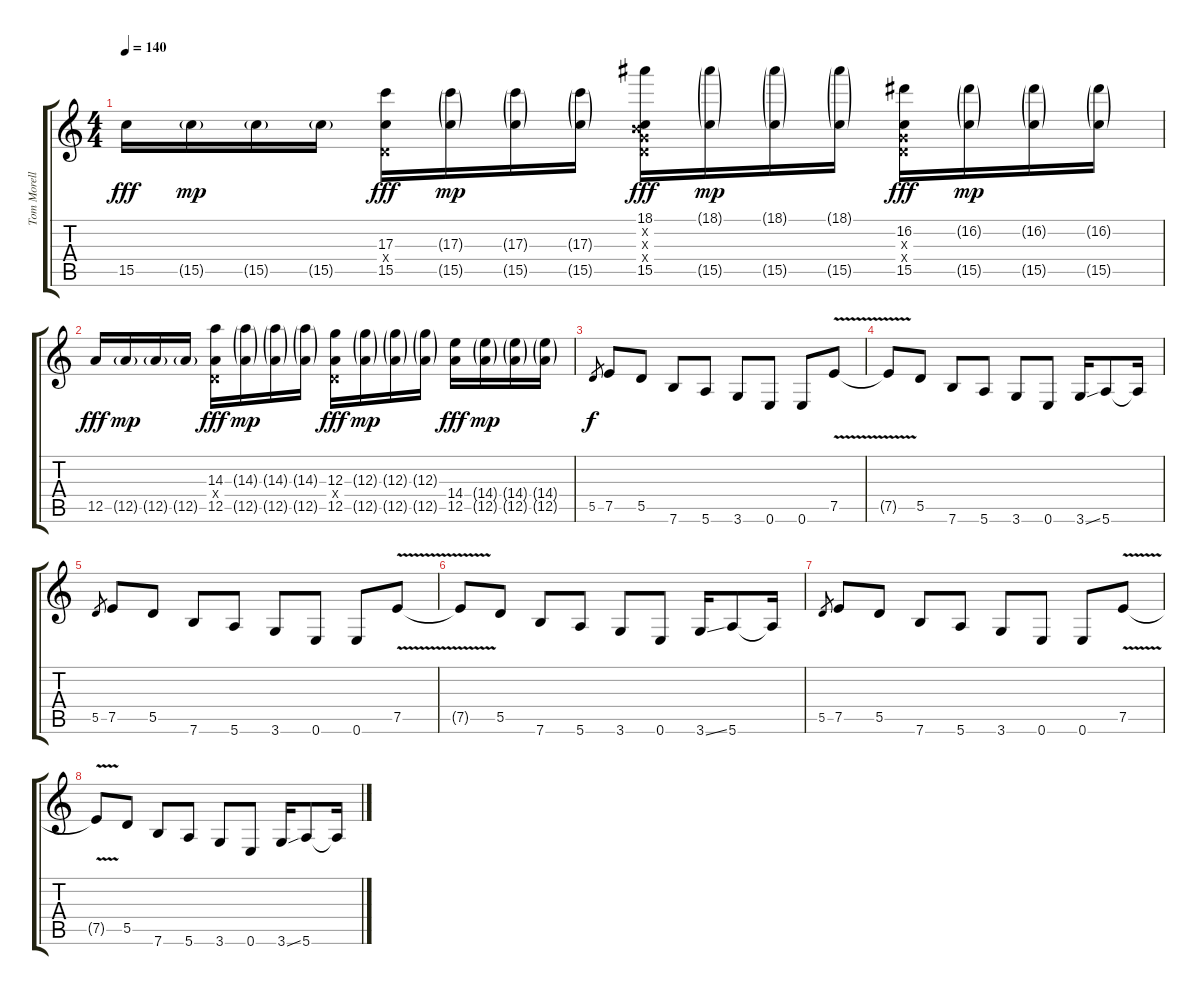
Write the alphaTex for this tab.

\track ("Tom Morello" "Tom Morell") {instrument distortionguitar}
\staff {score tabs}
\tuning (E4 B3 G3 D3 A2 E2) {hide}
\ts (4 4)
\tempo 140
\clef g2
\ks c
15.5.16{dy fff} 15.5{g}.16{dy mp} 15.5{g}.16 15.5{g}.16 (17.3 0.4{x} 15.5).16{dy fff} (17.3{g} 15.5{g}).16{dy mp} (17.3{g} 15.5{g}).16 (17.3{g} 15.5{g}).16 (18.1 0.2{x} 0.3{x} 0.4{x} 15.5).16{dy fff} (18.1{g} 15.5{g}).16{dy mp} (18.1{g} 15.5{g}).16 (18.1{g} 15.5{g}).16 (16.2 0.3{x} 0.4{x} 15.5).16{dy fff} (16.2{g} 15.5{g}).16{dy mp} (16.2{g} 15.5{g}).16 (16.2{g} 15.5{g}).16 |
12.5.16{dy fff} 12.5{g}.16{dy mp} 12.5{g}.16 12.5{g}.16 (14.3 0.4{x} 12.5).16{dy fff} (14.3{g} 12.5{g}).16{dy mp} (14.3{g} 12.5{g}).16 (14.3{g} 12.5{g}).16 (12.3 0.4{x} 12.5).16{dy fff} (12.3{g} 12.5{g}).16{dy mp} (12.3{g} 12.5{g}).16 (12.3{g} 12.5{g}).16 (14.4 12.5).16{dy fff} (14.4{g} 12.5{g}).16{dy mp} (14.4{g} 12.5{g}).16 (14.4{g} 12.5{g}).16 |
5.5.8{gr dy f} 7.5.8 5.5.8 7.6.8 5.6.8 3.6.8 0.6.8 0.6.8 7.5{v}.8 |
7.5{t}.8 5.5.8 7.6.8 5.6.8 3.6.8 0.6.8 3.6{ss}.16 5.6.8 5.6{t}.16 |
5.5.8{gr} 7.5.8 5.5.8 7.6.8 5.6.8 3.6.8 0.6.8 0.6.8 7.5{v}.8 |
7.5{t}.8 5.5.8 7.6.8 5.6.8 3.6.8 0.6.8 3.6{ss}.16 5.6.8 5.6{t}.16 |
5.5.8{gr} 7.5.8 5.5.8 7.6.8 5.6.8 3.6.8 0.6.8 0.6.8 7.5{v}.8 |
7.5{t}.8 5.5.8 7.6.8 5.6.8 3.6.8 0.6.8 3.6{ss}.16 5.6.8 5.6{t}.16
